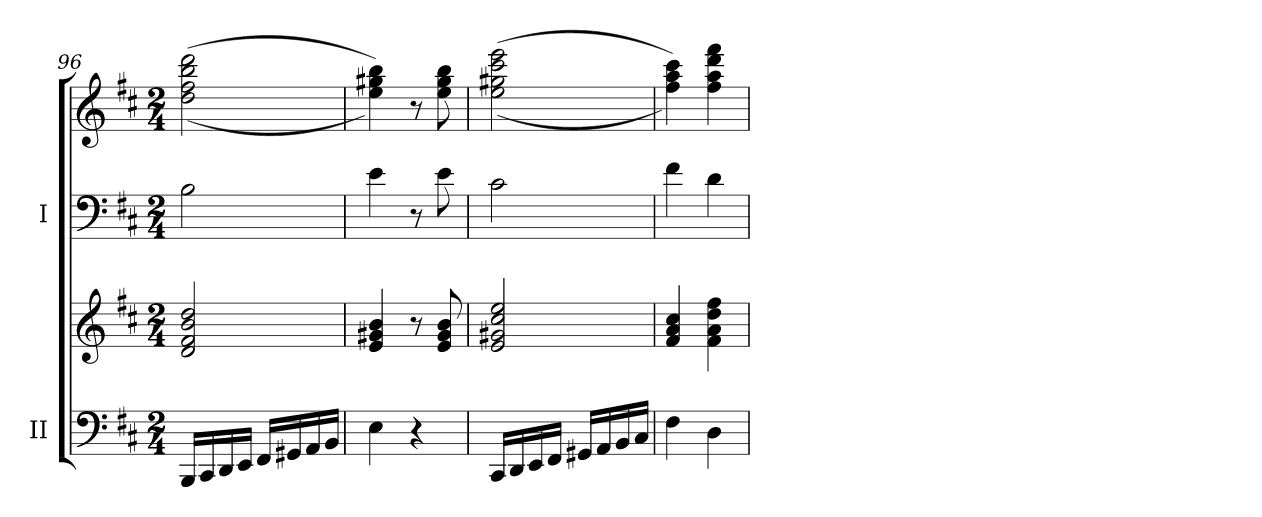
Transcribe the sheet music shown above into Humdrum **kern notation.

**kern	**kern	**kern	**kern
*part2	*part2	*part1	*part1
*staff4	*staff3	*staff2	*staff1
*I"II	*	*I"I	*
*I'II	*	*I'I	*
*clefF4	*clefG2	*clefF4	*clefG2
*k[f#c#]	*k[f#c#]	*k[f#c#]	*k[f#c#]
*M2/4	*M2/4	*M2/4	*M2/4
=96	=96	=96	=96
16BBB/LL	2d/ 2f#/ 2b/ 2dd/	2B\	(>(<2dd\ 2ff#\ 2bb\ 2ddd\
16CC#/	.	.	.
16DD/	.	.	.
16EE/JJ	.	.	.
16FF#/LL	.	.	.
16GG#X/	.	.	.
16AA/	.	.	.
16BB/JJ	.	.	.
=97	=97	=97	=97
4E\	4e/ 4g#X/ 4b/	4e\	4ee\ 4gg#X\ 4bb\))
4r	8r	8r	8r
.	8e/ 8g#/ 8b/	8e\	8ee\ 8gg#\ 8bb\
=98	=98	=98	=98
16CC#/LL	2e/ 2g#X/ 2cc#/ 2ee/	2c#\	(>(<2ee\ 2gg#X\ 2ccc#\ 2eee\
16DD/	.	.	.
16EE/	.	.	.
16FF#/JJ	.	.	.
16GG#X/LL	.	.	.
16AA/	.	.	.
16BB/	.	.	.
16C#/JJ	.	.	.
=99	=99	=99	=99
4F#\	4f#/ 4a/ 4cc#/	4f#\	4ff#\ 4aa\ 4ccc#\))
4D\	4f#\ 4a\ 4dd\ 4ff#\	4d\	4ff#\ 4aa\ 4ddd\ 4fff#\
=	=	=	=
*-	*-	*-	*-
